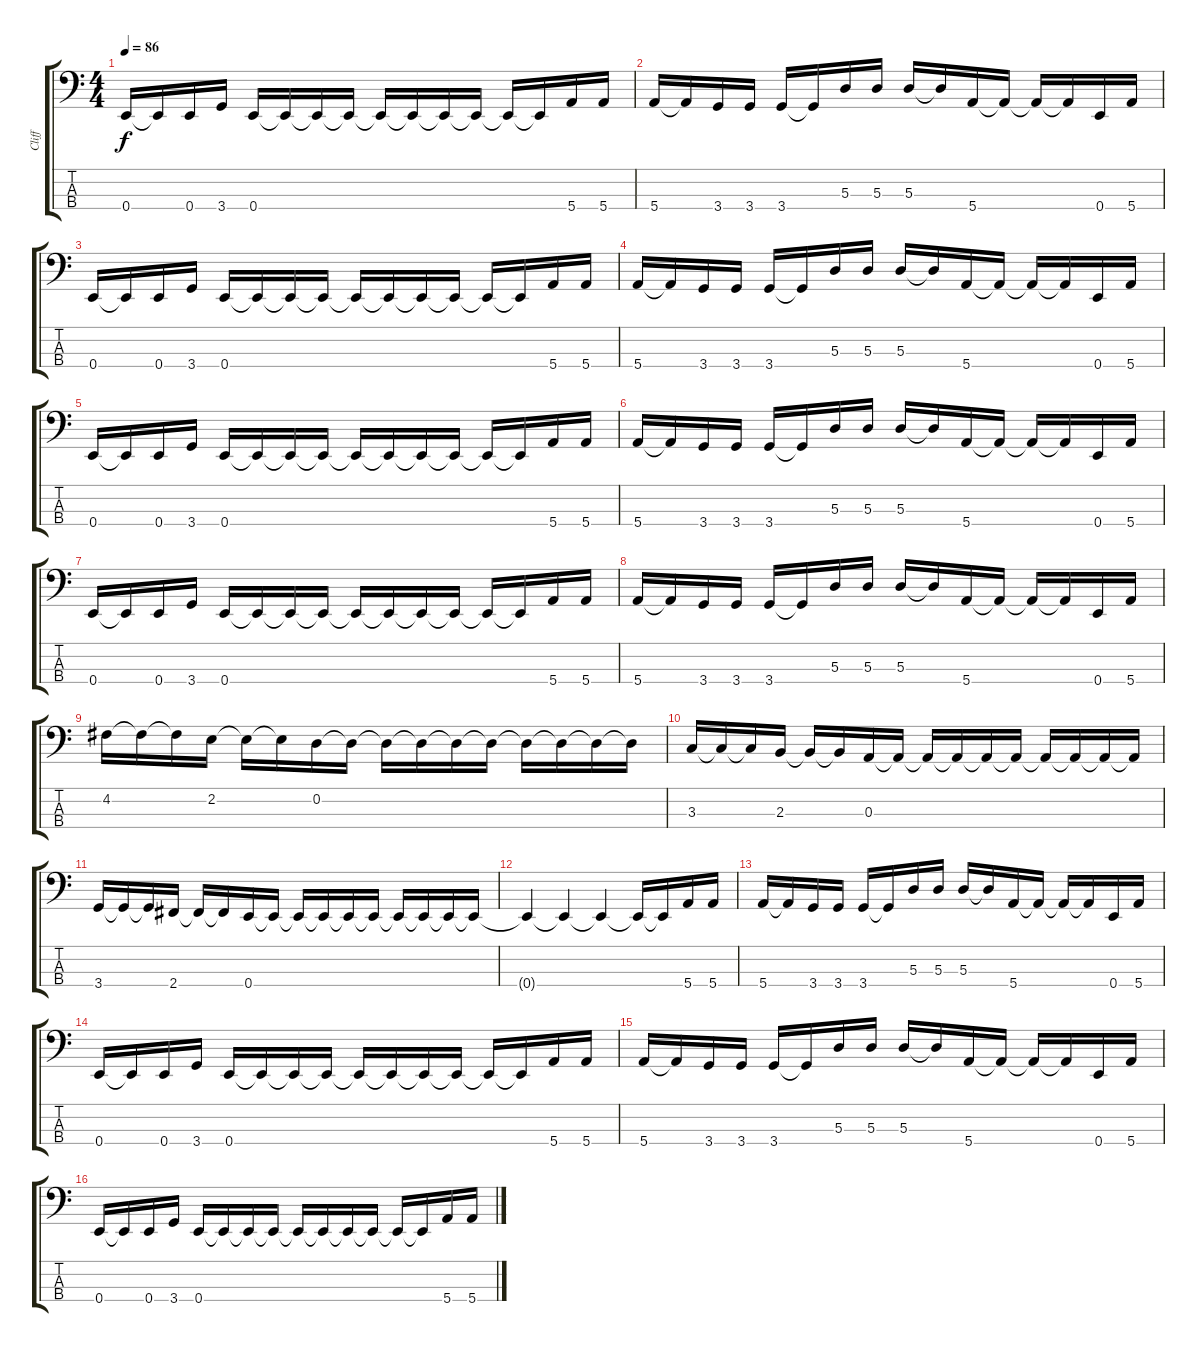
\track ("Cliff" "Cliff") {instrument electricbassfinger}
\staff {score tabs}
\tuning (G2 D2 A1 E1) {hide}
\ts (4 4)
\tempo 86
\clef f4
\ks c
0.4.16{dy f} 0.4{t}.16 0.4.16 3.4.16 0.4.16 0.4{t}.16 0.4{t}.16 0.4{t}.16 0.4{t}.16 0.4{t}.16 0.4{t}.16 0.4{t}.16 0.4{t}.16 0.4{t}.16 5.4.16 5.4.16 |
5.4.16 5.4{t}.16 3.4.16 3.4.16 3.4.16 3.4{t}.16 5.3.16 5.3.16 5.3.16 5.3{t}.16 5.4.16 5.4{t}.16 5.4{t}.16 5.4{t}.16 0.4.16 5.4.16 |
0.4.16 0.4{t}.16 0.4.16 3.4.16 0.4.16 0.4{t}.16 0.4{t}.16 0.4{t}.16 0.4{t}.16 0.4{t}.16 0.4{t}.16 0.4{t}.16 0.4{t}.16 0.4{t}.16 5.4.16 5.4.16 |
5.4.16 5.4{t}.16 3.4.16 3.4.16 3.4.16 3.4{t}.16 5.3.16 5.3.16 5.3.16 5.3{t}.16 5.4.16 5.4{t}.16 5.4{t}.16 5.4{t}.16 0.4.16 5.4.16 |
0.4.16 0.4{t}.16 0.4.16 3.4.16 0.4.16 0.4{t}.16 0.4{t}.16 0.4{t}.16 0.4{t}.16 0.4{t}.16 0.4{t}.16 0.4{t}.16 0.4{t}.16 0.4{t}.16 5.4.16 5.4.16 |
5.4.16 5.4{t}.16 3.4.16 3.4.16 3.4.16 3.4{t}.16 5.3.16 5.3.16 5.3.16 5.3{t}.16 5.4.16 5.4{t}.16 5.4{t}.16 5.4{t}.16 0.4.16 5.4.16 |
0.4.16 0.4{t}.16 0.4.16 3.4.16 0.4.16 0.4{t}.16 0.4{t}.16 0.4{t}.16 0.4{t}.16 0.4{t}.16 0.4{t}.16 0.4{t}.16 0.4{t}.16 0.4{t}.16 5.4.16 5.4.16 |
5.4.16 5.4{t}.16 3.4.16 3.4.16 3.4.16 3.4{t}.16 5.3.16 5.3.16 5.3.16 5.3{t}.16 5.4.16 5.4{t}.16 5.4{t}.16 5.4{t}.16 0.4.16 5.4.16 |
4.2.16 4.2{t}.16 4.2{t}.16 2.2.16 2.2{t}.16 2.2{t}.16 0.2.16 0.2{t}.16 0.2{t}.16 0.2{t}.16 0.2{t}.16 0.2{t}.16 0.2{t}.16 0.2{t}.16 0.2{t}.16 0.2{t}.16 |
3.3.16 3.3{t}.16 3.3{t}.16 2.3.16 2.3{t}.16 2.3{t}.16 0.3.16 0.3{t}.16 0.3{t}.16 0.3{t}.16 0.3{t}.16 0.3{t}.16 0.3{t}.16 0.3{t}.16 0.3{t}.16 0.3{t}.16 |
3.4.16 3.4{t}.16 3.4{t}.16 2.4.16 2.4{t}.16 2.4{t}.16 0.4.16 0.4{t}.16 0.4{t}.16 0.4{t}.16 0.4{t}.16 0.4{t}.16 0.4{t}.16 0.4{t}.16 0.4{t}.16 0.4{t}.16 |
0.4{t}.4 0.4{t}.4 0.4{t}.4 0.4{t}.16 0.4{t}.16 5.4.16 5.4.16 |
5.4.16 5.4{t}.16 3.4.16 3.4.16 3.4.16 3.4{t}.16 5.3.16 5.3.16 5.3.16 5.3{t}.16 5.4.16 5.4{t}.16 5.4{t}.16 5.4{t}.16 0.4.16 5.4.16 |
0.4.16 0.4{t}.16 0.4.16 3.4.16 0.4.16 0.4{t}.16 0.4{t}.16 0.4{t}.16 0.4{t}.16 0.4{t}.16 0.4{t}.16 0.4{t}.16 0.4{t}.16 0.4{t}.16 5.4.16 5.4.16 |
5.4.16 5.4{t}.16 3.4.16 3.4.16 3.4.16 3.4{t}.16 5.3.16 5.3.16 5.3.16 5.3{t}.16 5.4.16 5.4{t}.16 5.4{t}.16 5.4{t}.16 0.4.16 5.4.16 |
0.4.16 0.4{t}.16 0.4.16 3.4.16 0.4.16 0.4{t}.16 0.4{t}.16 0.4{t}.16 0.4{t}.16 0.4{t}.16 0.4{t}.16 0.4{t}.16 0.4{t}.16 0.4{t}.16 5.4.16 5.4.16
